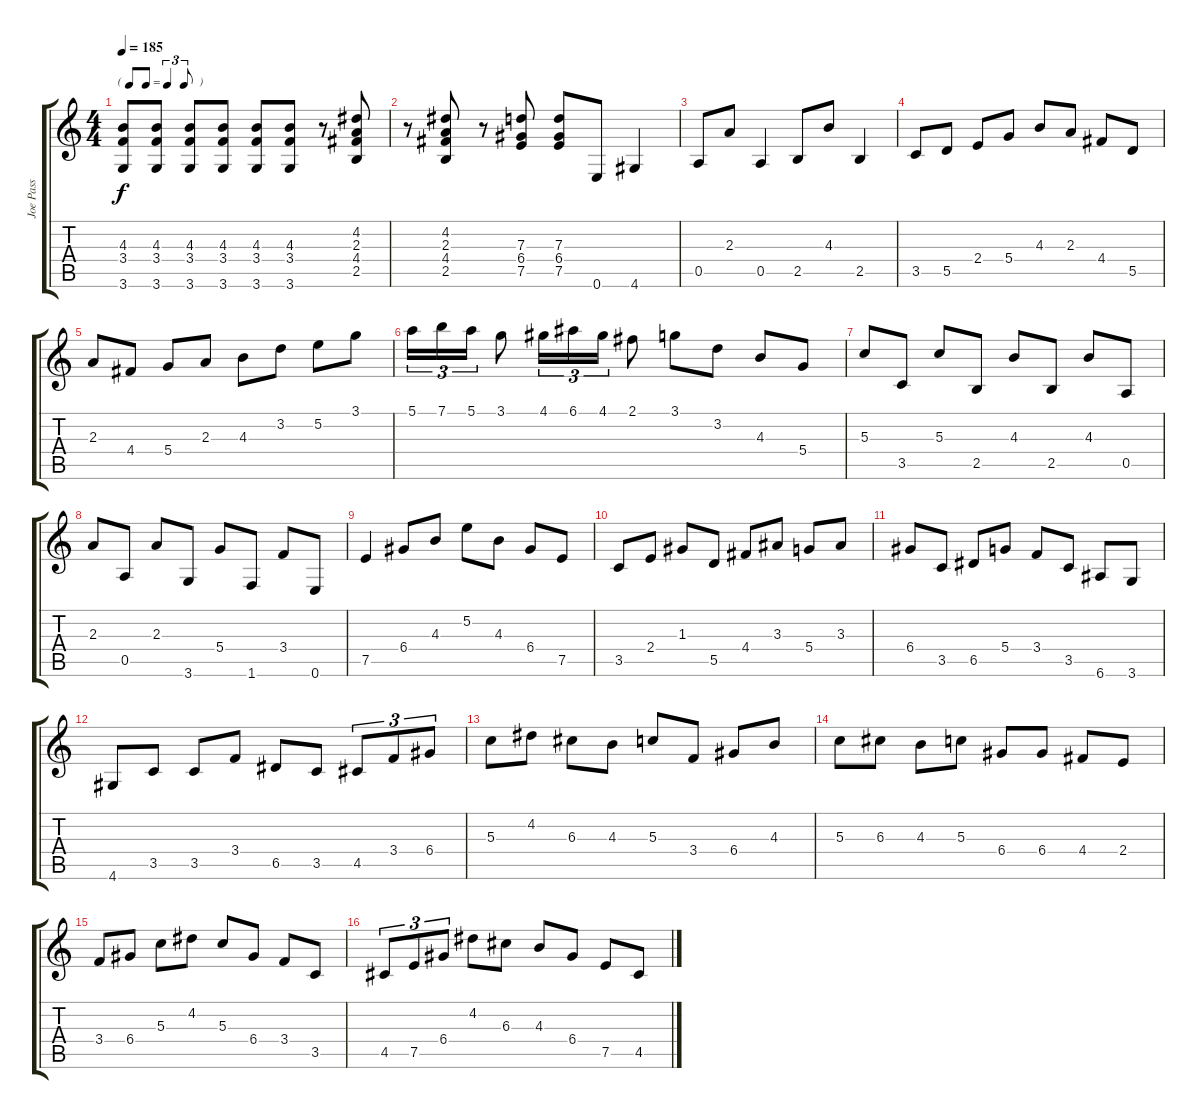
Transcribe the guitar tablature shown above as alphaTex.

\track ("Joe Pass" "Joe Pass") {instrument electricguitarjazz}
\staff {score tabs}
\tuning (E4 B3 G3 D3 A2 E2) {hide}
\ts (4 4)
\tf triplet8th
\tempo 185
\clef g2
\ks c
(4.3 3.4 3.6).8{dy f} (4.3 3.4 3.6).8 (4.3 3.4 3.6).8 (4.3 3.4 3.6).8 (4.3 3.4 3.6).8 (4.3 3.4 3.6).8 r.8 (4.2 2.3 4.4 2.5).8 |
r.8 (4.2 2.3 4.4 2.5).8 r.8 (7.3 6.4 7.5).8 (7.3 6.4 7.5).8 0.6.8 4.6.4 |
0.5.8 2.3.8 0.5.4 2.5.8 4.3.8 2.5.4 |
3.5.8 5.5.8 2.4.8 5.4.8 4.3.8 2.3.8 4.4.8 5.5.8 |
2.3.8 4.4.8 5.4.8 2.3.8 4.3.8 3.2.8 5.2.8 3.1.8 |
5.1.16{tu (3 2)} 7.1.16{tu (3 2)} 5.1.16{tu (3 2)} 3.1.8 4.1.16{tu (3 2)} 6.1.16{tu (3 2)} 4.1.16{tu (3 2)} 2.1.8 3.1.8 3.2.8 4.3.8 5.4.8 |
5.3.8 3.5.8 5.3.8 2.5.8 4.3.8 2.5.8 4.3.8 0.5.8 |
2.3.8 0.5.8 2.3.8 3.6.8 5.4.8 1.6.8 3.4.8 0.6.8 |
7.5.4 6.4.8 4.3.8 5.2.8 4.3.8 6.4.8 7.5.8 |
3.5.8 2.4.8 1.3.8 5.5.8 4.4.8 3.3.8 5.4.8 3.3.8 |
6.4.8 3.5.8 6.5.8 5.4.8 3.4.8 3.5.8 6.6.8 3.6.8 |
4.6.8 3.5.8 3.5.8 3.4.8 6.5.8 3.5.8 4.5.8{tu (3 2)} 3.4.8{tu (3 2)} 6.4.8{tu (3 2)} |
5.3.8 4.2.8 6.3.8 4.3.8 5.3.8 3.4.8 6.4.8 4.3.8 |
5.3.8 6.3.8 4.3.8 5.3.8 6.4.8 6.4.8 4.4.8 2.4.8 |
3.4.8 6.4.8 5.3.8 4.2.8 5.3.8 6.4.8 3.4.8 3.5.8 |
4.5.8{tu (3 2)} 7.5.8{tu (3 2)} 6.4.8{tu (3 2)} 4.2.8 6.3.8 4.3.8 6.4.8 7.5.8 4.5.8
